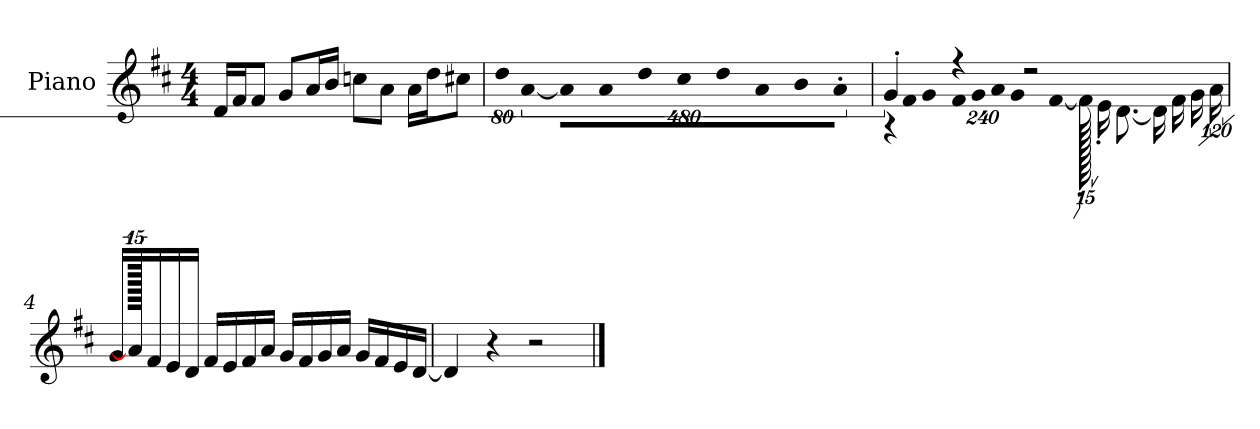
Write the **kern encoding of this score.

**kern
*part1
*staff1
*I"Piano
*I'P-no
*clefG2
*k[f#c#]
*M4/4
*MM90
=1
16d/LL
16f#/J
8f#/J
8g/L
16a/L
16b/JJ
8ccn\L
8a\J
16a\LL
16dd\J
8cc#X\J
=2
!LO:N:vis=8
640%71dd\
!LO:N:vis=4
[1920%427a/
!LO:N:vis=16
1920%107a\LL]
!LO:N:vis=16
1920%107a\J
!LO:N:vis=8
640%71dd\
!LO:N:vis=8
640%71cc#\
!LO:N:vis=8
640%71dd\
!LO:N:vis=16
1920%107a\L
!LO:N:vis=16
1920%107b\J
!LO:N:vis=8
640%71a'\J
=3
*^
!	!LO:N:vis=32
4g'/	640%23r
!	!LO:N:vis=16
.	1920%137f#\LL
!	!LO:N:vis=32
.	640%23g\K
!	!LO:N:vis=16
.	1920%137f#\
!	!LO:N:vis=16
.	1920%137g\
4r	.
!	!LO:N:vis=16
.	1920%137a\
!	!LO:N:vis=32
.	640%23g\K
.	[384%41f#\J
2r	1920f#'\]
.	16e'\KL
.	[8.d\J
.	16d\LL]
.	16f#\
.	16g\
.	[1920%119a\JJ
*v	*v
!!LO:LB:g=z
=4
16g/LL
1920a\]
16f#/
16e/
16d/JJ
16f#/LL
16e/
16f#/
16a/JJ
16g/LL
16f#/
16g/
16a/JJ
16g/LL
16f#/
16e/
[16d/JJ
=5
4d/]
4r
2r
==
*-
